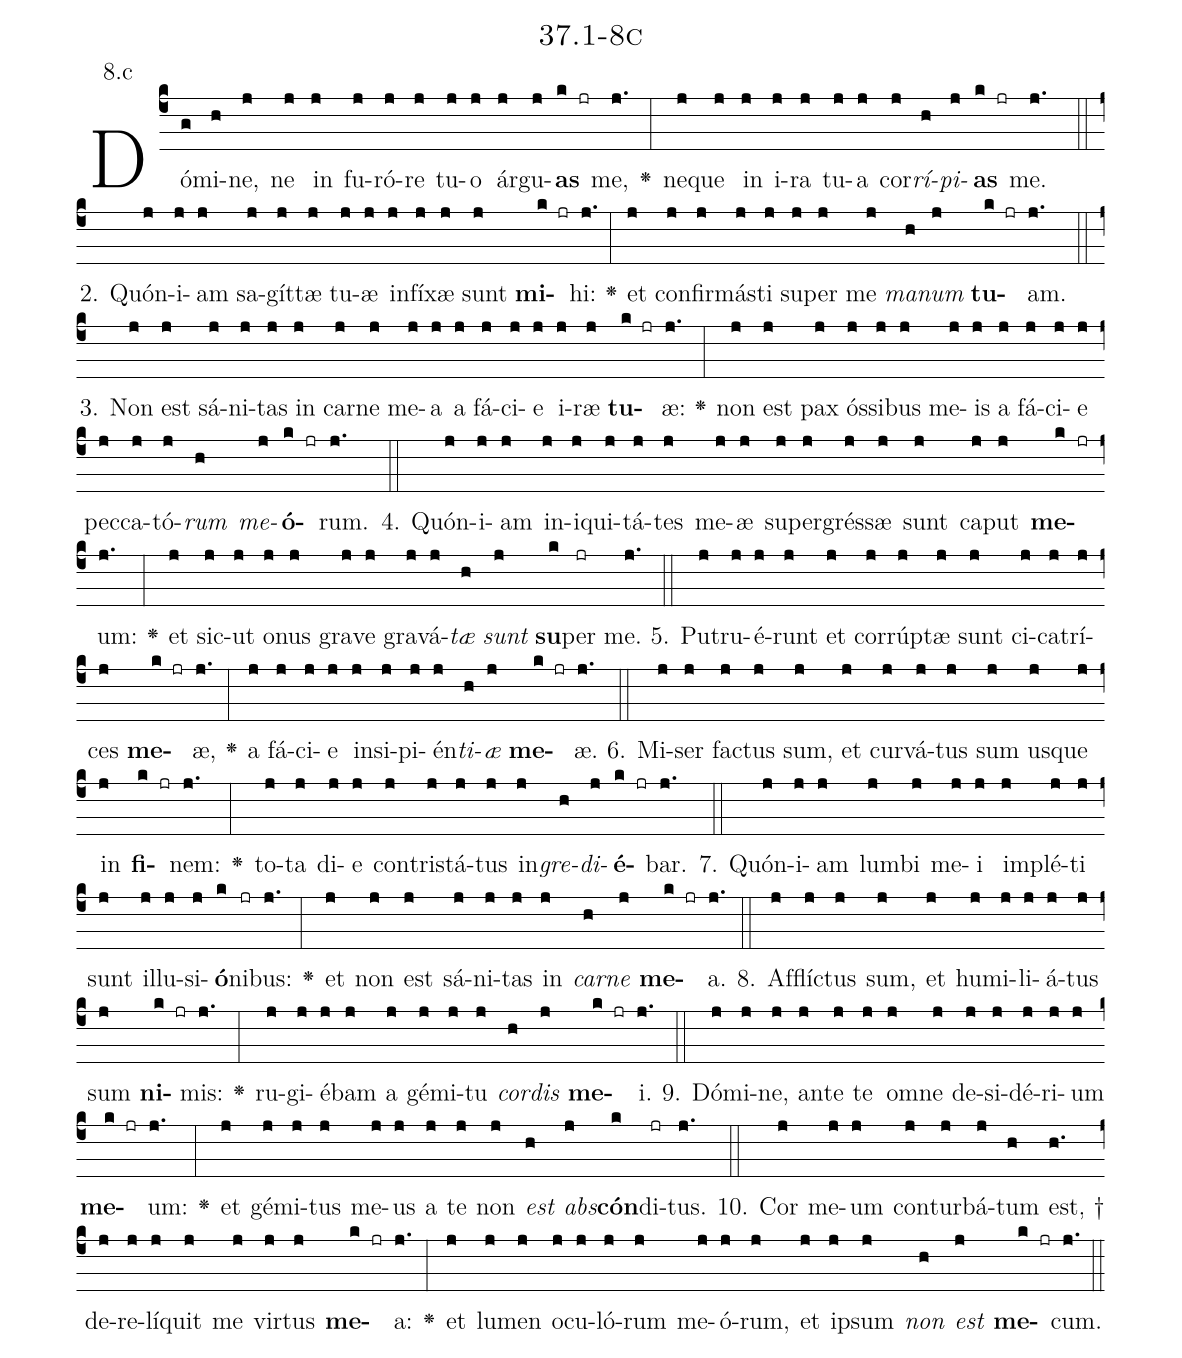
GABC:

name: 37.1-8c;
annotation: 8.c;
%%
(c4)Dó(g)mi(h)ne,(j) ne(j) in(j) fu(j)ró(j)re(j) tu(j)o(j) ár(j)gu(j)<b>as</b>(k jr) me,(j.) <v>\greheightstar</v>(:) ne(j)que(j) in(j) i(j)ra(j) tu(j)a(j) cor(j)<i>rí</i>(h)<i>pi</i>(j)<b>as</b>(k jr) me.(j.) (::)
2. Quón(j)i(j)am(j) sa(j)gít(j)tæ(j) tu(j)æ(j) in(j)fí(j)xæ(j) sunt(j) <b>mi</b>(k jr)hi:(j.) <v>\greheightstar</v>(:) et(j) con(j)fir(j)más(j)ti(j) su(j)per(j) me(j) <i>ma</i>(h)<i>num</i>(j) <b>tu</b>(k jr)am.(j.) (::)
3. Non(j) est(j) sá(j)ni(j)tas(j) in(j) car(j)ne(j) me(j)a(j) a(j) fá(j)ci(j)e(j) i(j)ræ(j) <b>tu</b>(k jr)æ:(j.) <v>\greheightstar</v>(:) non(j) est(j) pax(j) ós(j)si(j)bus(j) me(j)is(j) a(j) fá(j)ci(j)e(j) pec(j)ca(j)tó(j)<i>rum</i>(h) <i>me</i>(j)<b>ó</b>(k jr)rum.(j.) (::)
4. Quón(j)i(j)am(j) in(j)i(j)qui(j)tá(j)tes(j) me(j)æ(j) su(j)per(j)grés(j)sæ(j) sunt(j) ca(j)put(j) <b>me</b>(k jr)um:(j.) <v>\greheightstar</v>(:) et(j) sic(j)ut(j) o(j)nus(j) gra(j)ve(j) gra(j)vá(j)<i>tæ</i>(h) <i>sunt</i>(j) <b>su</b>(k)per(jr) me.(j.) (::)
5. Pu(j)tru(j)é(j)runt(j) et(j) cor(j)rúp(j)tæ(j) sunt(j) ci(j)ca(j)trí(j)ces(j) <b>me</b>(k jr)æ,(j.) <v>\greheightstar</v>(:) a(j) fá(j)ci(j)e(j) in(j)si(j)pi(j)én(j)<i>ti</i>(h)<i>æ</i>(j) <b>me</b>(k jr)æ.(j.) (::)
6. Mi(j)ser(j) fac(j)tus(j) sum,(j) et(j) cur(j)vá(j)tus(j) sum(j) us(j)que(j) in(j) <b>fi</b>(k jr)nem:(j.) <v>\greheightstar</v>(:) to(j)ta(j) di(j)e(j) con(j)tris(j)tá(j)tus(j) in(j)<i>gre</i>(h)<i>di</i>(j)<b>é</b>(k jr)bar.(j.) (::)
7. Quón(j)i(j)am(j) lum(j)bi(j) me(j)i(j) im(j)plé(j)ti(j) sunt(j) il(j)lu(j)si(j)<b>ó</b>(k)ni(jr)bus:(j.) <v>\greheightstar</v>(:) et(j) non(j) est(j) sá(j)ni(j)tas(j) in(j) <i>car</i>(h)<i>ne</i>(j) <b>me</b>(k jr)a.(j.) (::)
8. Af(j)flíc(j)tus(j) sum,(j) et(j) hu(j)mi(j)li(j)á(j)tus(j) sum(j) <b>ni</b>(k jr)mis:(j.) <v>\greheightstar</v>(:) ru(j)gi(j)é(j)bam(j) a(j) gé(j)mi(j)tu(j) <i>cor</i>(h)<i>dis</i>(j) <b>me</b>(k jr)i.(j.) (::)
9. Dó(j)mi(j)ne,(j) an(j)te(j) te(j) om(j)ne(j) de(j)si(j)dé(j)ri(j)um(j) <b>me</b>(k jr)um:(j.) <v>\greheightstar</v>(:) et(j) gé(j)mi(j)tus(j) me(j)us(j) a(j) te(j) non(j) <i>est</i>(h) <i>abs</i>(j)<b>cón</b>(k)di(jr)tus.(j.) (::)
10. Cor(j) me(j)um(j) con(j)tur(j)bá(j)tum(h) est, †(h.) de(j)re(j)lí(j)quit(j) me(j) vir(j)tus(j) <b>me</b>(k jr)a:(j.) <v>\greheightstar</v>(:) et(j) lu(j)men(j) o(j)cu(j)ló(j)rum(j) me(j)ó(j)rum,(j) et(j) ip(j)sum(j) <i>non</i>(h) <i>est</i>(j) <b>me</b>(k jr)cum.(j.) (::)
